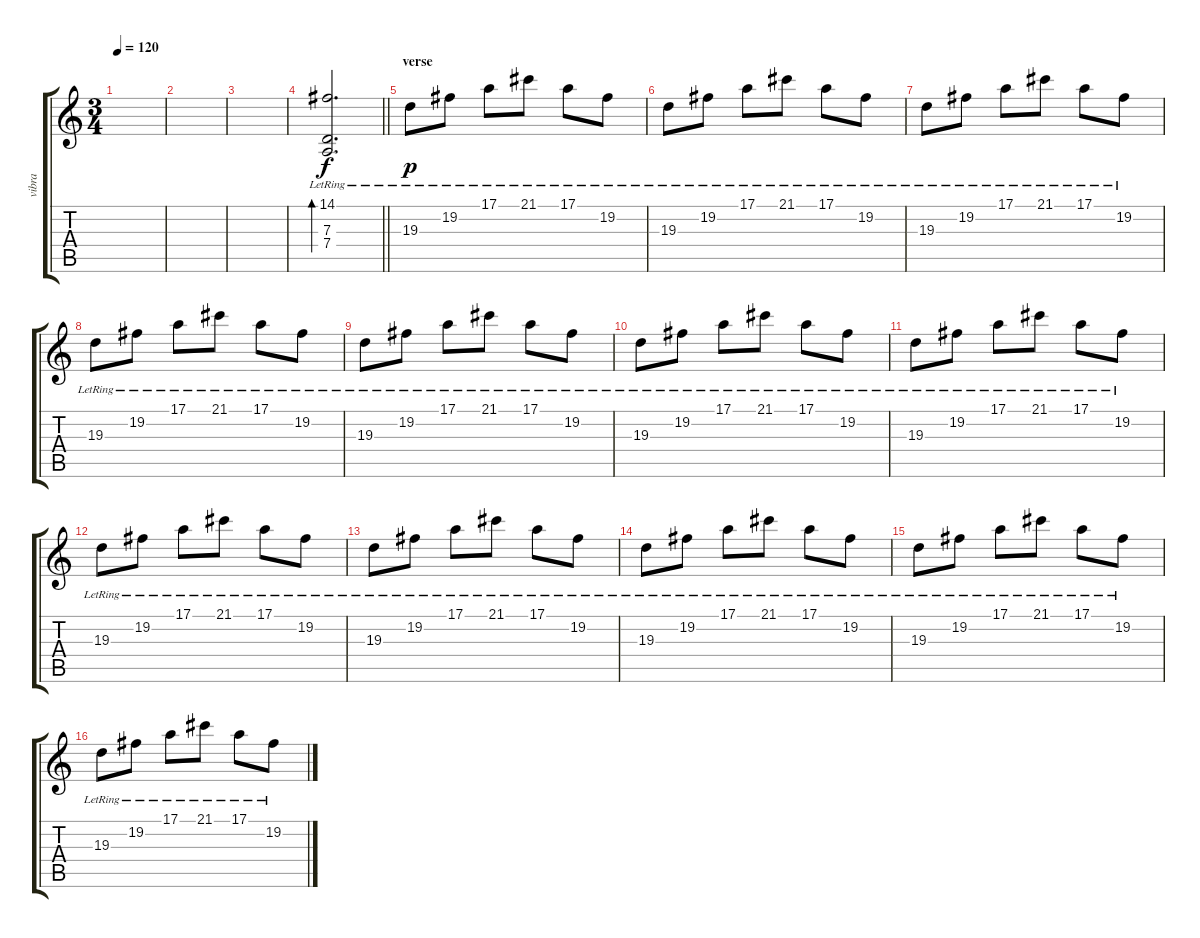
\track ("vibra" "vibra") {instrument vibraphone}
\staff {score tabs}
\tuning (E4 B3 G3 D3 A2 D2) {hide}
\ts (3 4)
\tempo 120
\clef g2
\ks c
|
|
|
\barLineRight lightlight
(14.1{lr} 7.3{lr} 7.4{lr}).2{d bd 240 dy f} |
\section ("" "verse")
19.3{lr}.8{dy p} 19.2{lr}.8 17.1{lr}.8 21.1{lr}.8 17.1{lr}.8 19.2{lr}.8 |
19.3{lr}.8 19.2{lr}.8 17.1{lr}.8 21.1{lr}.8 17.1{lr}.8 19.2{lr}.8 |
19.3{lr}.8 19.2{lr}.8 17.1{lr}.8 21.1{lr}.8 17.1{lr}.8 19.2{lr}.8 |
19.3{lr}.8 19.2{lr}.8 17.1{lr}.8 21.1{lr}.8 17.1{lr}.8 19.2{lr}.8 |
19.3{lr}.8 19.2{lr}.8 17.1{lr}.8 21.1{lr}.8 17.1{lr}.8 19.2{lr}.8 |
19.3{lr}.8 19.2{lr}.8 17.1{lr}.8 21.1{lr}.8 17.1{lr}.8 19.2{lr}.8 |
19.3{lr}.8 19.2{lr}.8 17.1{lr}.8 21.1{lr}.8 17.1{lr}.8 19.2{lr}.8 |
19.3{lr}.8 19.2{lr}.8 17.1{lr}.8 21.1{lr}.8 17.1{lr}.8 19.2{lr}.8 |
19.3{lr}.8 19.2{lr}.8 17.1{lr}.8 21.1{lr}.8 17.1{lr}.8 19.2{lr}.8 |
19.3{lr}.8 19.2{lr}.8 17.1{lr}.8 21.1{lr}.8 17.1{lr}.8 19.2{lr}.8 |
19.3{lr}.8 19.2{lr}.8 17.1{lr}.8 21.1{lr}.8 17.1{lr}.8 19.2{lr}.8 |
19.3{lr}.8 19.2{lr}.8 17.1{lr}.8 21.1{lr}.8 17.1{lr}.8 19.2{lr}.8
